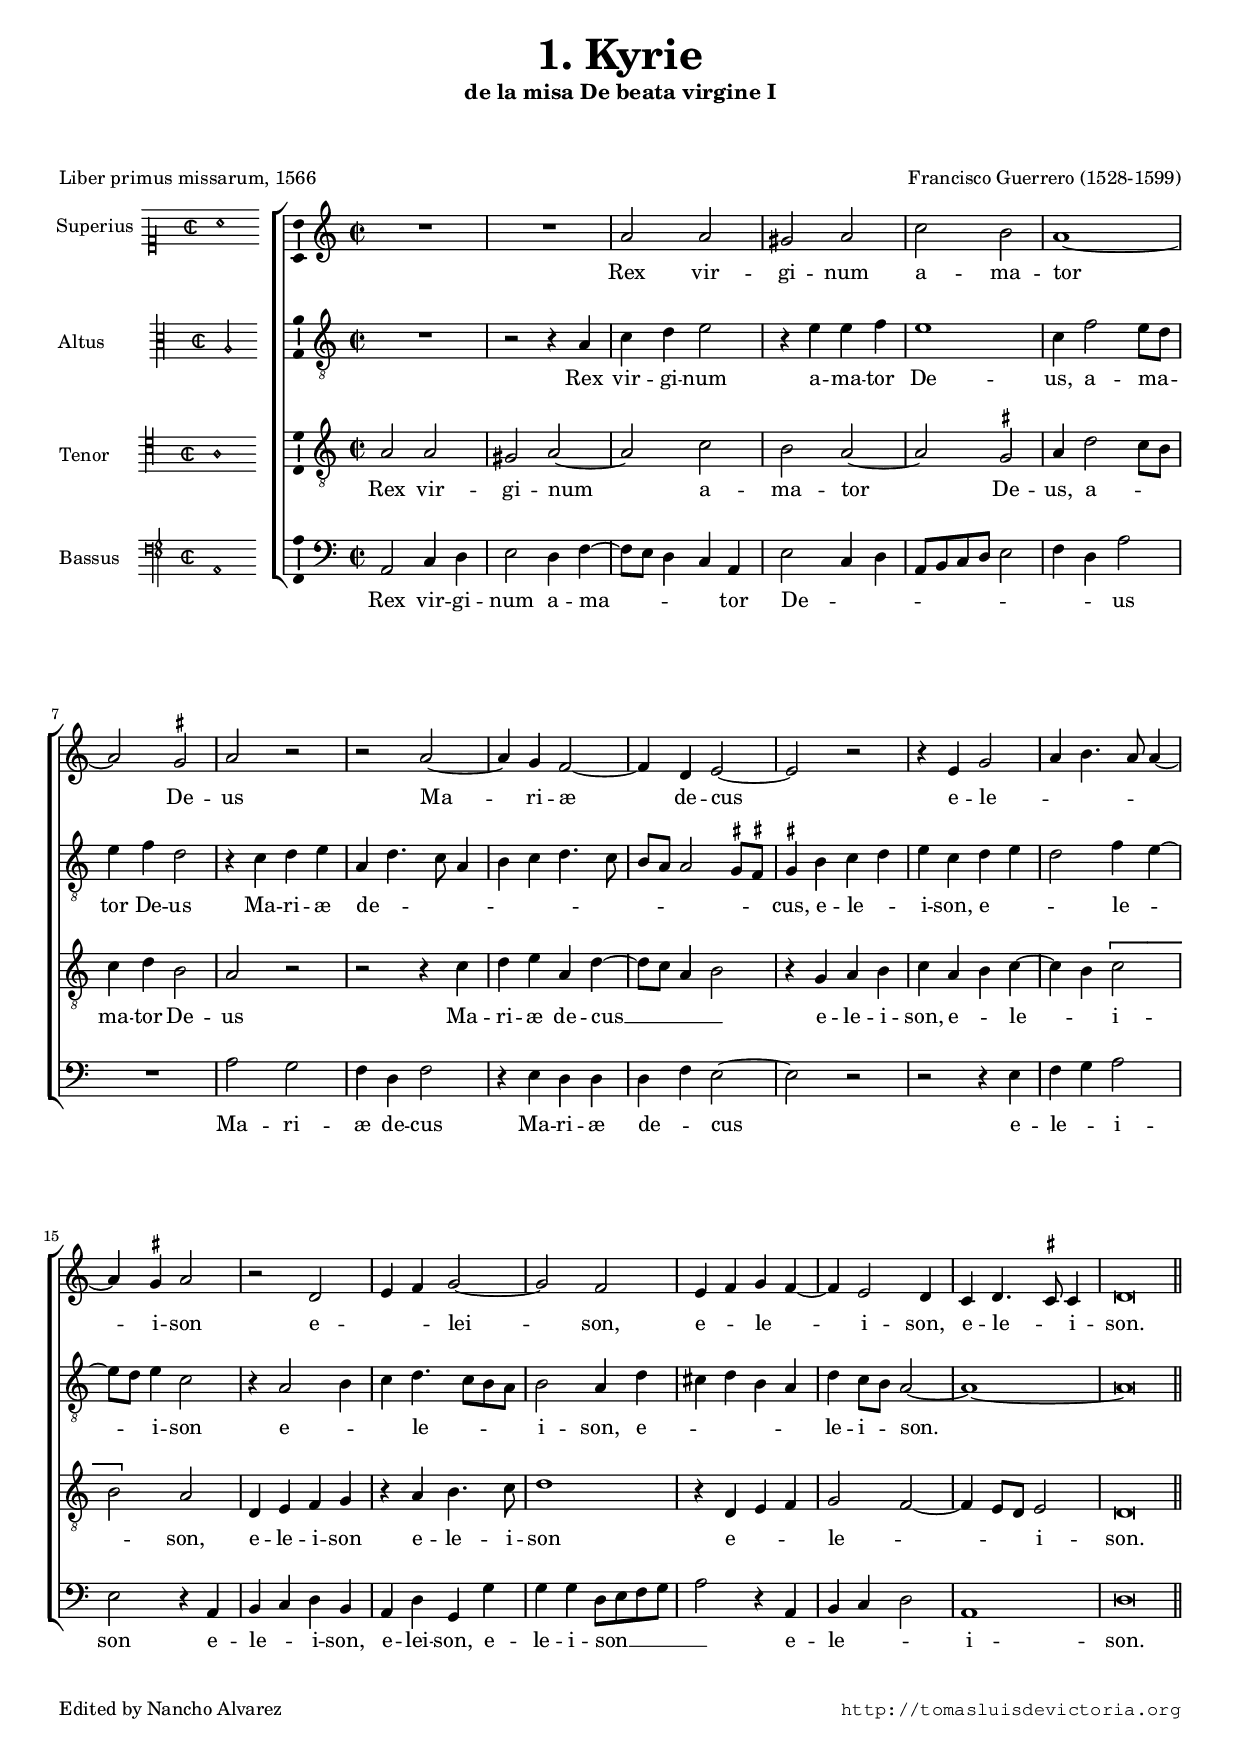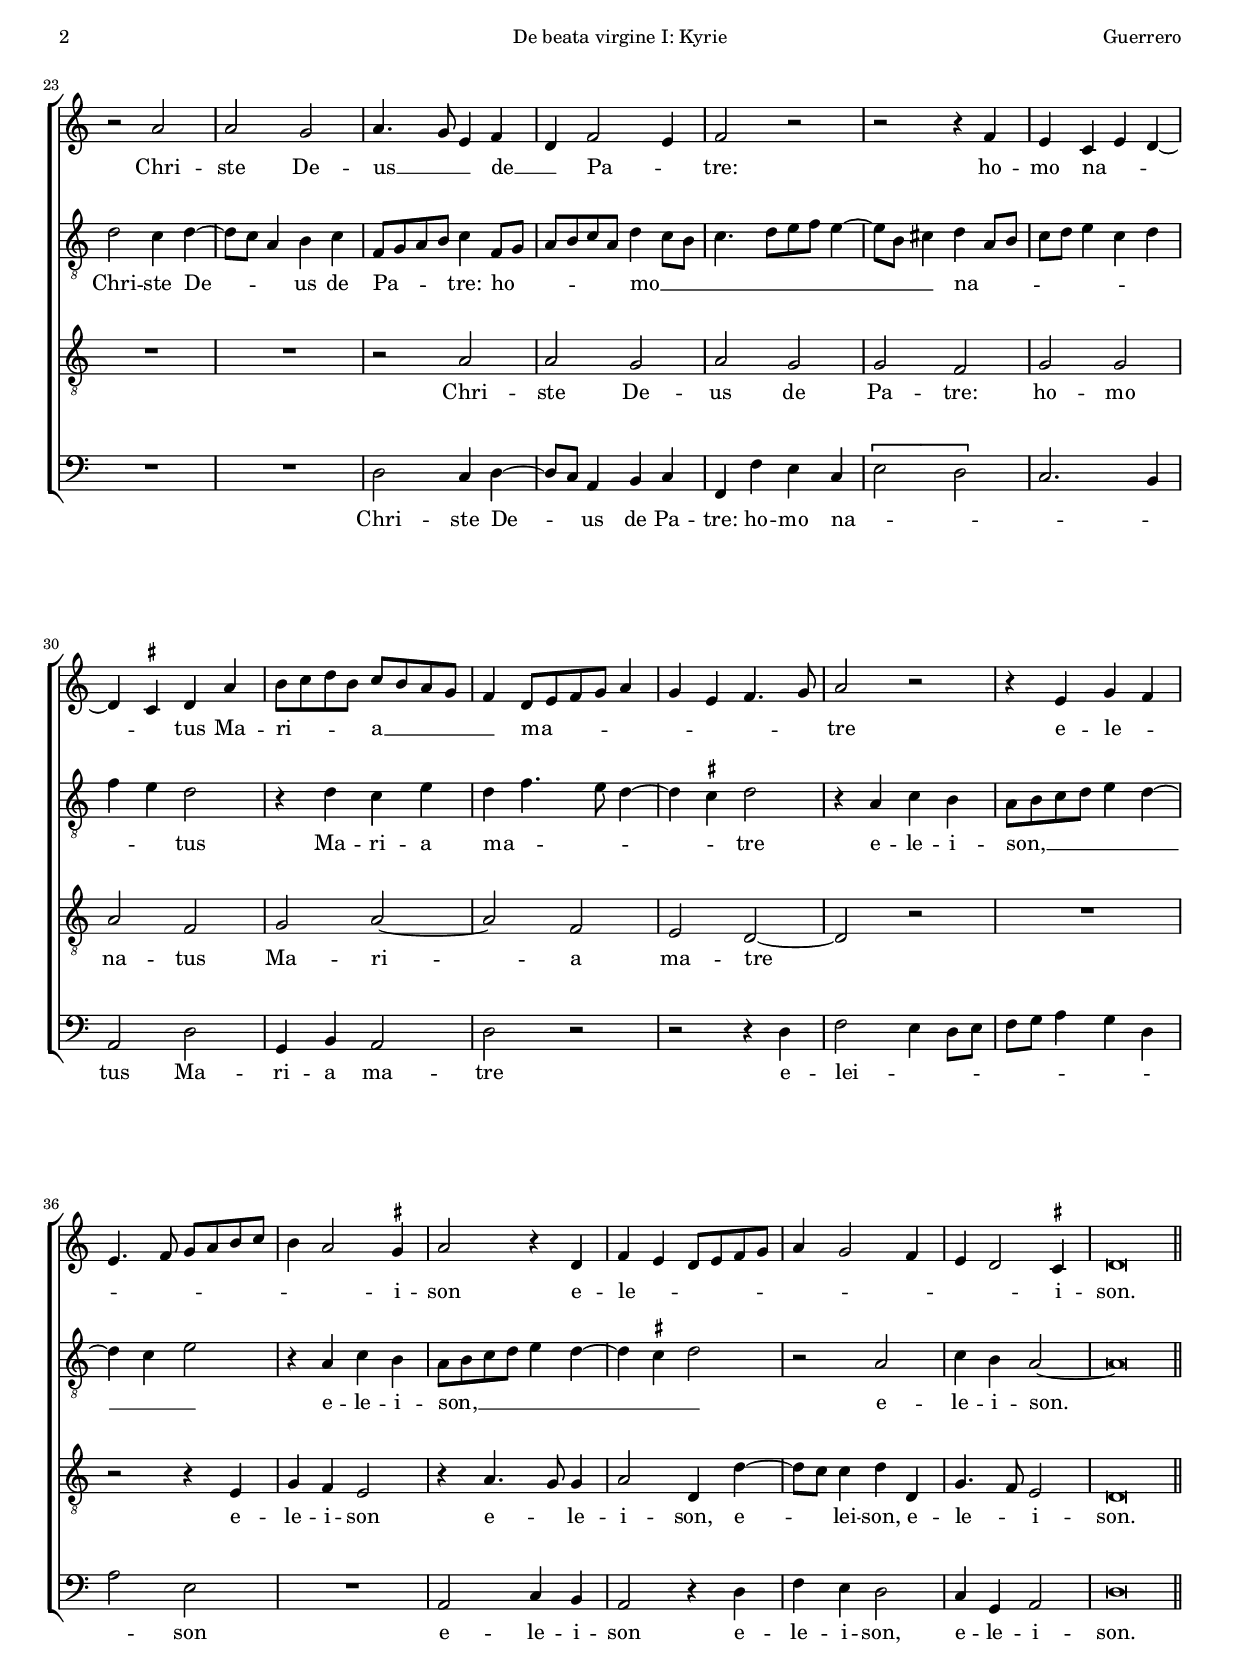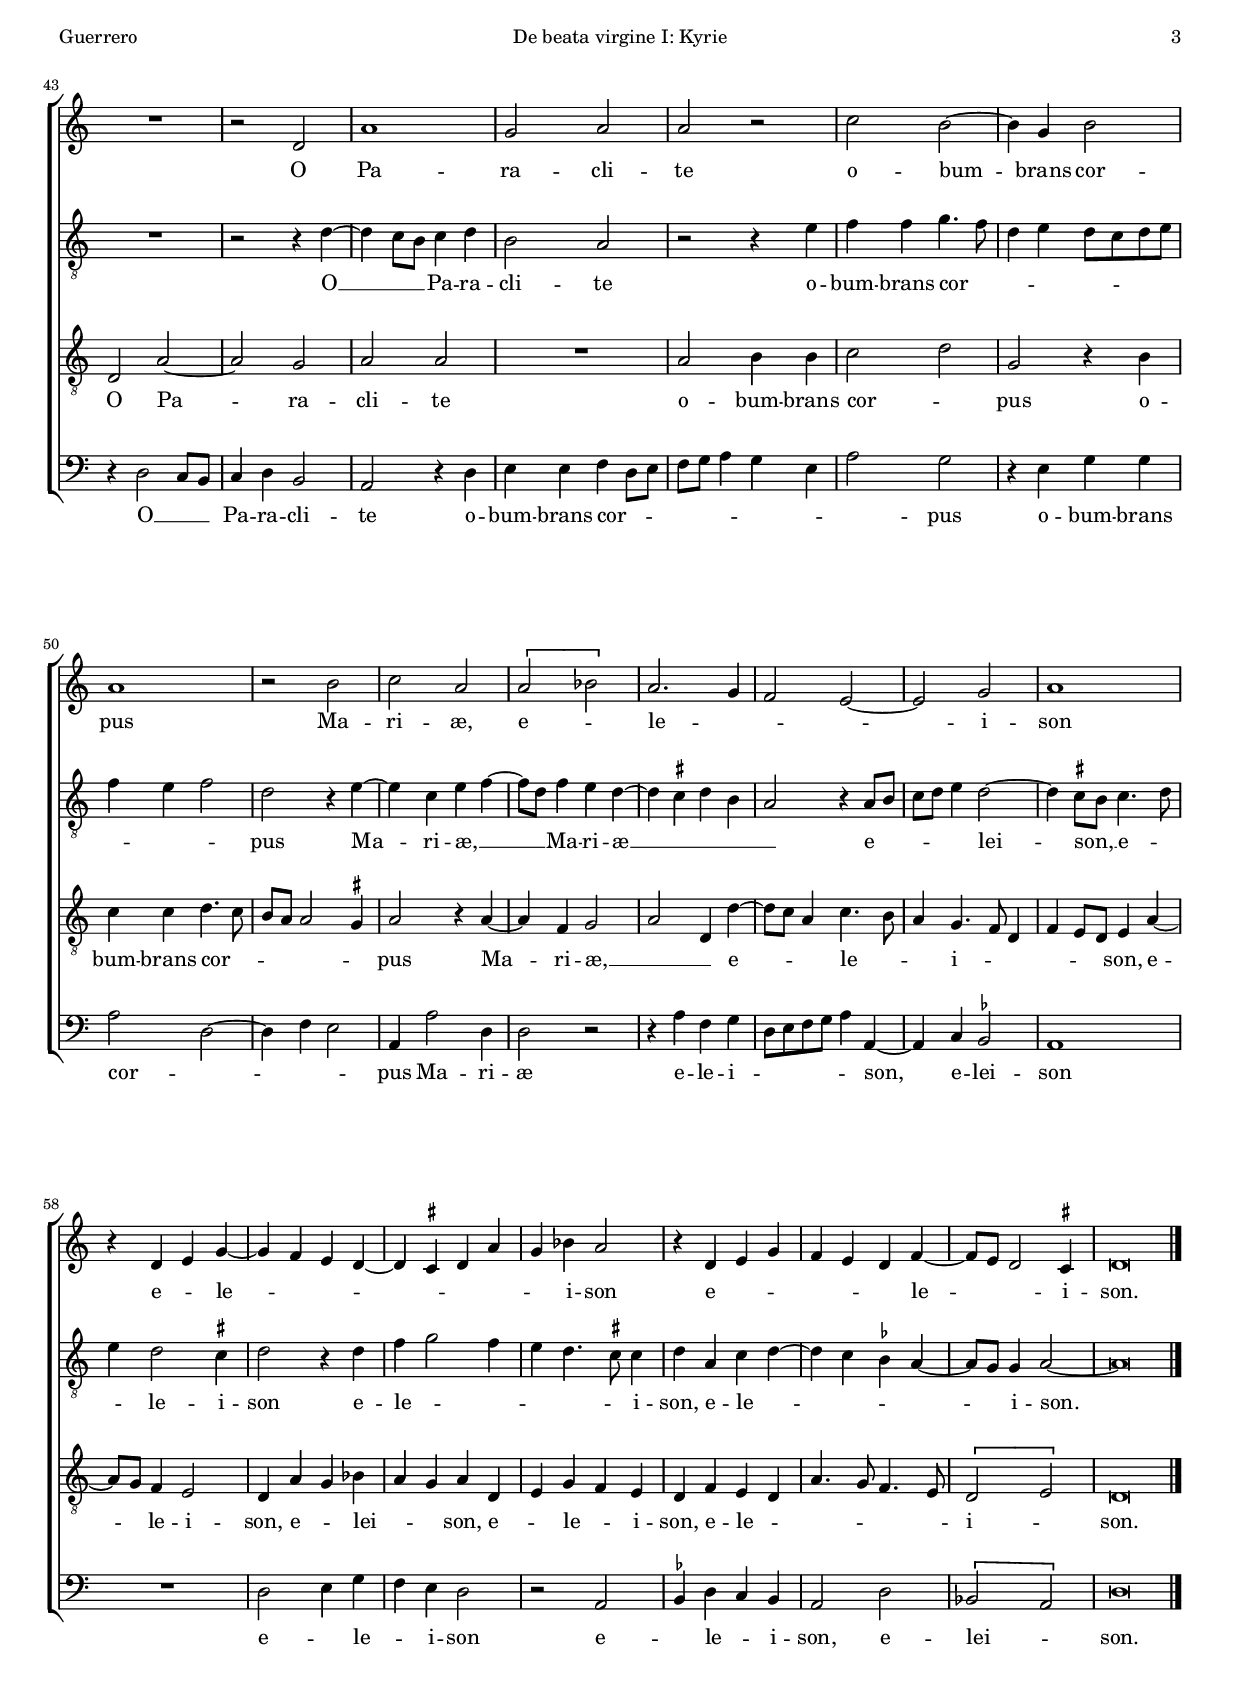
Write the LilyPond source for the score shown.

\version "2.18.0"

#(set-default-paper-size "a4")
#(set-global-staff-size 16.4)
#(ly:set-option 'point-and-click #f)
%mobile -s16 -i3.5

italicas=\override LyricText.font-shape = #'italic
rectas=\override LyricText.font-shape = #'upright
ss=\once \set suggestAccidentals = ##t
incipitwidth = 20

htitle="De beata virgine I: Kyrie"
hcomposer="Guerrero"

\header {
	title=\markup{\fontsize #3 "1. Kyrie"}
	subtitle="de la misa De beata virgine I"
	subsubtitle=\markup{\null \vspace #2 }
	composer="Francisco Guerrero (1528-1599)"
        pdfauthor=\composer
	%opus="(-)"
	poet="Liber primus missarum, 1566"
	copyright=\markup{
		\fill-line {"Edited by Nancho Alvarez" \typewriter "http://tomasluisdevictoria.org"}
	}
%	tagline=""
}

global={\key c \major \time 2/2 \skip 1*22 \bar "||" \break
				\skip 1*20 \bar "||" \break
				\skip 1*23 \bar "|." }


cantus=\relative c''{
	R1*2
	a2 a
	gis a
	c b
	a1 ~
	a2 \ss gis
	a r
	r a ~
	a4 g f2 ~
	f4 d e2 ~
	e r
	r4 e g2
	a4 b4. a8 a4 ~
	a \ss gis a2
	r2 d,
	e4 f g2 ~
	g f
	e4 f g f ~
	f e2 d4
	c d4. \ss cis8 cis4
	d\breve*1/2
	r2 a'
	a g
	a4. g8 e4 f
	d f2 e4
	f2 r
	r r4 f
	e c e d ~
	d \ss cis d a'
	b8 c d b c b a g
	f4 d8[ e f g] a4
	g e f4. g8
	a2 r
	r4 e g f
	e4. f8 g a b c
	b4 a2 \ss gis4
	a2 r4 d,
	f4 e d8 e f g
	a4 g2 f4
	e d2 \ss cis4 
	d\breve*1/2
	R1
	r2 d
	a'1
	g2 a
	a2 r
	c b ~
	b4 g b2
	a1
	r2 b
	c a
	\[a bes\]
	a2. g4
	f2 e ~
	e g
	a1
	r4 d, e g ~
	g f e d ~
	d \ss cis d a'
	g bes a2
	r4 d, e g 
	f e d f ~
	f8 e d2 \ss cis4
	d\breve*1/2
}

altus=\relative c'{
	R1
	r2 r4 a
	c4 d e2
	r4 e e f
	e1
	c4 f2 e8 d
	e4 f d2
	r4 c d e
	a, d4. c8 a4
	b c d4. c8
	b a a2 \ss gis8 \ss fis
	\ss gis4 b c d
	e c d e
	d2 f4 e ~
	e8 d e4 c2
	r4 a2 b4
	c4 d4. c8 b a 
	b2 a4 d
	cis d b a
	d c8 b a2 ~
	a1 ~
	a\breve*1/2
	d2 c4 d ~
	d8 c a4 b c
	f,8 g a b c4 f,8 g
	a b c a d4 c8 b
	c4. d8[ e f] e4 ~
	e8 b cis4 d a8 b
	c d e4 c d
	f e d2
	r4 d c e
	d f4. e8 d4 ~
	d \ss cis d2
	r4 a c b
	a8 b c d e4 d ~
	d c e2
	r4 a, c b
	a8 b c d e4 d ~
	d4 \ss cis d2
	r2 a
	c4 b a2 ~
	a\breve*1/2
	R1
	r2 r4 d ~
	d4 c8 b c4 d
	b2 a
	r2 r4 e'
	f f g4. f8 
	d4 e d8 c d e
	f4 e f2
	d2 r4 e ~
	e c e f ~f8 d f4 e d ~
	d \ss cis d b
	a2 r4 a8 b
	c d e4 d2 ~
	d4 \ss cis8 b cis4. d8
	e4 d2 \ss cis4
	d2 r4 d
	f g2 f4
	e4 d4. \ss cis8 cis4
	d a c d ~
	d c \ss bes a ~
	a8 g g4 a2 ~
	a\breve*1/2
}

tenor=\relative c'{
	a2 a
	gis a ~
	a c
	b a ~
	a \ss gis
	a4 d2 c8 b
	c4 d b2
	a2 r
	r r4 c
	d e a, d ~
	d8 c a4 b2
	r4 g a b
	c a b c ~
	c b \[c2
	b\] a
	d,4 e f g
	r4 a b4. c8
	d1
	r4 d, e f
	g2 f2 ~
	f4 e8 d e2
	d\breve*1/2
	R1*2
	r2 a'
	a g
	a g
	g f 
	g g
	a f
	g a ~
	a f
	e d ~
	d r
	R1
	r2 r4 e
	g f e2
	r4 a4. g8 g4
	a2 d,4 d' ~
	d8 c c4 d d,
	g4. f8 e2 
	d\breve*1/2
	d2 a'2 ~
	a g
	a a
	R1
	a2 b4 b
	c2 d
	g, r4 b
	c c d4. c8
	b8 a a2 \ss gis4
	a2 r4 a ~
	a f g2
	a d,4 d' ~
	d8 c a4 c4. b8
	a4 g4. f8 d4
	f4 e8 d e4 a ~
	a8 g f4 e2
	d4 a' g bes
	a g a d,
	e g f e
	d f e d
	a'4. g8 f4. e8
	\[d2 e\]
	d\breve*1/2
}

bassus=\relative c{
	a2 c4 d
	e2 d4 f ~ 
	f8 e d4 c a
	e'2 c4 d
	a8 b c d e2
	f4 d a'2
	R1
	a2 g
	f4 d f2
	r4 e d d
	d f e2 ~
	e r
	r r4 e
	f g a2
	e2 r4 a,
	b c d b
	a d g, g'
	g g d8 e f g
	a2 r4 a,
	b c d2
	a1
	d\breve*1/2
	R1*2
	d2 c4 d ~
	d8 c a4 b c
	f, f' e c
	\[e2 d\]
	c2. b4
	a2 d
	g,4 b a2
	d2 r
	r r4 d
	f2 e4 d8 e
	f g a4 g d
	a'2 e
	R1
	a,2 c4 b
	a2 r4 d
	f e d2
	c4 g a2
	d\breve*1/2
	r4 d2 c8 b
	c4 d b2
	a2 r4 d
	e e f d8 e
	f8 g a4 g e
	a2 g
	r4 e g g
	a2 d, ~
	d4 f e2
	a,4 a'2 d,4
	d2 r
	r4 a' f g
	d8 e f g a4 a, ~
	a c \ss bes2
	a1
	R1
	d2 e4 g 
	f e d2
	r2 a 
	\ss bes4 d c bes
	a2 d 
	\[bes2 a\]
	d\breve*1/2
}

textocantus=\lyricmode{
Rex vir -- gi -- num a -- ma -- tor De -- us
Ma -- ri -- æ de -- cus
e -- le -- _ _ _ _ i -- son
e -- _ _ lei -- son,
e -- _ le -- _ i -- son,
e -- le -- _ i -- son.
Chri -- ste De -- us __ _ _ de __ _ Pa -- _ tre:
ho -- mo na -- _ _ _ tus Ma -- ri -- _ _ _ a __ _ _ _ _ 
ma -- _ _ _ _ _ _ _ _ tre
e -- le -- _ _ _ _ _ _ _ _ _ i -- son
e -- le -- _ _ _ _ _ _ _ _ _ _ i -- son.
O Pa -- ra -- cli -- te
o -- bum -- brans cor -- pus
Ma -- ri -- æ, e -- _ le -- _ _ _ i -- son
e -- _ le -- _ _ _ _ _ _ _ i -- son
e -- _ _ _ _ _ le -- _ _ i -- son.
}

textoaltus=\lyricmode{
Rex vir -- gi -- num
a -- ma -- tor De -- us,
a -- ma -- _ tor De -- us
Ma -- ri -- æ de -- _ _ _ _ _ _ _ _ _ _ _ _ cus,
e -- le -- _ i -- son,
e -- _ _ le -- _ _ i -- son
e -- _ _ le -- _ _ _ i -- son,
e -- _ _ _ _ le -- i -- _ son.
Chri -- ste De -- _ _ us de Pa -- _ _ _ tre:
ho -- _ _ _ _ _ mo __ _ _ _ _ _ _ _ _ _ na -- _ _ _ _ _ _ _ _ _ tus
Ma -- ri -- a ma -- _ _ _ _ tre
e -- le -- i -- son, __ _ _ _ _ _ _ _ 
e -- le -- i -- son, __ _ _ _ _ _ _ _ 
e -- le -- i -- son.
O __ _ _ Pa -- ra -- cli -- te
o -- bum -- brans cor -- _ _ _ _ _ _ _ _ _ _ pus
Ma -- ri -- æ, __ _ _ 
Ma -- ri -- æ __ _ _ _ _ 
e -- _ _ _ _ lei -- son, __ _ e -- _ _ le -- i -- son
e -- le -- _ _ _ _ _ i -- son,
e -- le -- _ _ _ _ _ i -- son.
}

textotenor=\lyricmode{
Rex vir -- gi -- num a -- ma -- tor
De -- us, a -- _ _ ma -- tor De -- us
Ma -- ri -- æ de -- cus __ _ _ _ 
e -- le -- i -- son,
e -- _ le -- _ i -- _ son,
e -- le -- i -- son
e -- le -- i -- son
e -- _ _ le -- _ _ _ i -- son.
Chri -- ste De -- us de Pa -- tre:
ho -- mo na -- tus Ma -- ri -- a ma -- tre
e -- le -- i -- son
e -- _ le -- i -- son,
e -- _ lei -- son,
e -- le -- _ i -- son.
O Pa -- ra -- cli -- te
o -- bum -- brans cor -- _ pus
o -- bum -- brans cor -- _ _ _ _ _ pus
Ma -- ri -- æ, __ _ _
e -- _ _ le -- _ _ i -- _ _ _ _ _ son,
e -- _ le -- i -- son,
e -- _ lei -- _ _ son,
e -- _ le -- _ i -- son,
e -- le -- _ _ _ _ _ i -- _ son.
}

textobassus=\lyricmode{
Rex vir -- gi -- num a -- ma -- _ _ _ tor De -- _ _ _ _ _ _ _ _ _ us
Ma -- ri -- æ de -- cus
Ma -- ri -- æ de -- _ cus
e -- le -- _ i -- son
e -- le -- _ i -- son,
e -- lei -- son,
e -- le -- i -- son __ _ _ _ _ 
e -- le -- _ _ i -- son.
Chri -- ste De -- _ us de Pa -- tre:
ho -- mo na -- _ _ _ _ tus Ma -- ri -- a ma -- tre
e -- lei -- _ _ _ _ _ _ _ _ _ son
e -- le -- i -- son
e -- le -- i -- son,
e -- le -- i -- son.
O __ _ _ Pa -- ra -- cli -- te
o -- bum -- brans cor -- _ _ _ _ _ _ _ _ pus
o -- bum -- brans cor -- _ _ _ pus Ma -- ri -- æ
e -- le -- i -- _ _ _ _ _ son, 
e -- lei -- son
e -- _ le -- _ i -- son
e -- _ le -- _ i -- son,
e -- lei -- _ son.
}

incipitcantus=\markup{
	\score{
		{ 
		\set Staff.instrumentName="Superius "
		\override NoteHead.style = #'neomensural
		\override Rest.style = #'neomensural
		\override Staff.TimeSignature.style = #'neomensural
		\cadenzaOn 
		\clef "petrucci-c1"
		\key c \major
		\time 2/2
		a'1
		} 
	\layout {
		\context {\Voice
			\remove Ligature_bracket_engraver
			\consists Mensural_ligature_engraver
		}
		line-width=\incipitwidth
		indent = 0
	}
	}
}


incipitaltus=\markup{
	\score{
		{ 
		\set Staff.instrumentName="Altus        "
		\override NoteHead.style = #'neomensural
		\override Rest.style = #'neomensural
		\override Staff.TimeSignature.style = #'neomensural
		\cadenzaOn 
		\clef "petrucci-c3"
		\key c \major
		\time 2/2
		a2
		} 
	\layout {
		\context {\Voice
			\remove Ligature_bracket_engraver
			\consists Mensural_ligature_engraver
		}
		line-width=\incipitwidth
		indent = 0
	}
	}
}

incipittenor=\markup{
	\score{
		{ 
		\set Staff.instrumentName="Tenor     "
		\override NoteHead.style = #'neomensural 
		\override Rest.style = #'neomensural
		\override Staff.TimeSignature.style = #'neomensural
		\cadenzaOn 
		\clef "petrucci-c4"
		\key c \major
		\time 2/2
		a1
		} 
	\layout {
		\context {\Voice
			\remove Ligature_bracket_engraver
			\consists Mensural_ligature_engraver
		}
		line-width=\incipitwidth
		indent=0
	}
	}
}

incipitbassus=\markup{
	\score{
		{ 
		\set Staff.instrumentName="Bassus   "
		\override NoteHead.style = #'neomensural 
		\override Rest.style = #'neomensural
		\override Staff.TimeSignature.style = #'neomensural
		\cadenzaOn 
		\clef "petrucci-f4"
		\key c \major
		\time 2/2
		a,1
		} 
	\layout {
		\context {\Voice
			\remove Ligature_bracket_engraver
			\consists Mensural_ligature_engraver
		}
		line-width=\incipitwidth
		indent=0
	}
	}
}



\score {\transpose c' c'{
\new ChoirStaff<<

	\new Staff <<\global
	\new Voice="v1" {
		\set Staff.instrumentName=\incipitcantus
		\clef "treble"
		\cantus }
	\new Lyrics \lyricsto "v1" {\textocantus }
	>>

	\new Staff <<\global
	\new Voice="v2" {
		\set Staff.instrumentName=\incipitaltus
		\clef "G_8"
		\altus }
	\new Lyrics \lyricsto "v2" {\textoaltus }
	>>
	
	\new Staff <<\global
	\new Voice="v3" {
		\set Staff.instrumentName=\incipittenor
		\clef "G_8"
		\tenor }
	\new Lyrics \lyricsto "v3" {\textotenor }
	>>

	\new Staff <<\global
	\new Voice="v4" {
		\set Staff.instrumentName=\incipitbassus
		\clef "bass"
		\bassus }
	\new Lyrics \lyricsto "v4" {\textobassus }
	>>
	
>>

	}%transpose

\layout{ 
	\context {\Lyrics 
		\override VerticalAxisGroup.staff-affinity = #UP
		\override VerticalAxisGroup.nonstaff-relatedstaff-spacing =
			#'((basic-distance . 0) (minimum-distance . 0) (padding . 1))
		\override LyricText.font-size = #1.2
		\override LyricHyphen.minimum-distance = #0.5
	}
	\context {\Score 
		tempoHideNote = ##t
		\override BarNumber.padding = #2 
	}
	\context {\Voice 
		%melismaBusyProperties = #'()
		%autoBeaming = ##f
	}
	\context {\Staff 
                %\RemoveEmptyStaves
                %\override VerticalAxisGroup.remove-first = ##t
		\override VerticalAxisGroup.staff-staff-spacing =
			#'((basic-distance . 11) (minimum-distance . 0) (padding . 1))
		\consists Ambitus_engraver 
		\override LigatureBracket.padding = #1
	}
}

%\midi { \mtempo }

}


\paper{
	evenHeaderMarkup=\markup  \fill-line { \fromproperty #'page:page-number-string \htitle \hcomposer }
	oddHeaderMarkup= \markup  \fill-line { \on-the-fly #not-first-page \hcomposer \on-the-fly #not-first-page \htitle \on-the-fly #not-first-page \fromproperty #'page:page-number-string }
	%system-count=20
	%page-count = 8
	ragged-last-bottom = ##f
	indent=3.8\cm
	system-system-spacing =
	#'((basic-distance . 20) (minimum-distance . 0) (padding . 5))
	top-system-spacing = % header
	#'((basic-distance . 9) (minimum-distance . 0) (padding . 0))
	last-bottom-spacing = % footer
	#'((basic-distance . 12) (minimum-distance . 0) (padding . 0))
	markup-system-spacing.padding = #1.5
}
